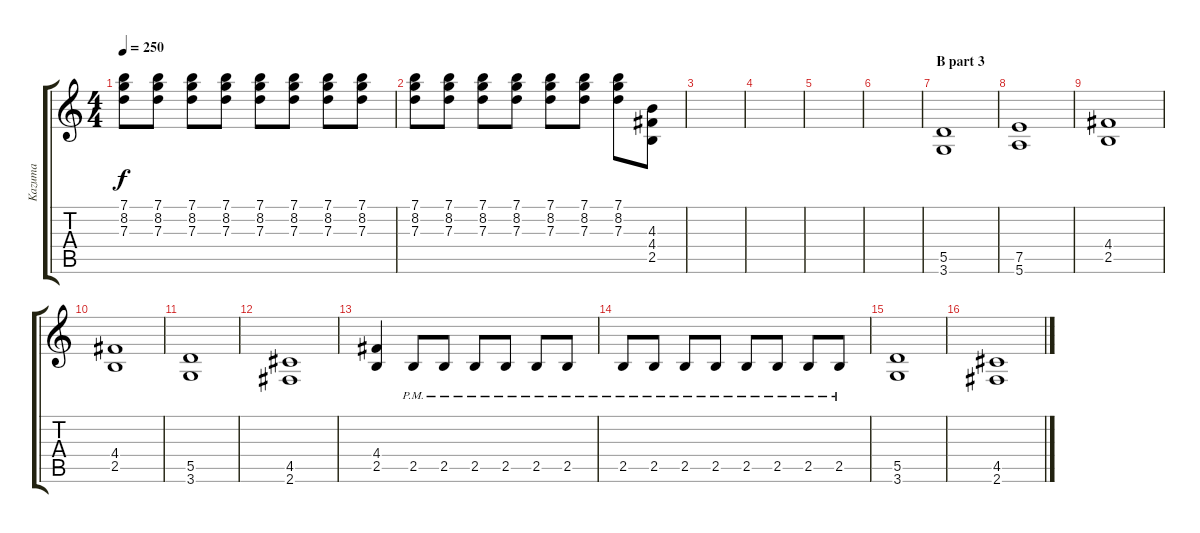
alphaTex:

\track ("Kazuma" "Kazuma") {instrument distortionguitar}
\staff {score tabs}
\tuning (E4 B3 G3 D3 A2 E2) {hide}
\ts (4 4)
\tempo 250
\clef g2
\ks c
(7.1 8.2 7.3).8{dy f} (7.1 8.2 7.3).8 (7.1 8.2 7.3).8 (7.1 8.2 7.3).8 (7.1 8.2 7.3).8 (7.1 8.2 7.3).8 (7.1 8.2 7.3).8 (7.1 8.2 7.3).8 |
(7.1 8.2 7.3).8 (7.1 8.2 7.3).8 (7.1 8.2 7.3).8 (7.1 8.2 7.3).8 (7.1 8.2 7.3).8 (7.1 8.2 7.3).8 (7.1 8.2 7.3).8 (4.3 4.4 2.5).8 |
|
|
|
|
\section ("" "B part 3")
(5.5 3.6).1 |
(7.5 5.6).1 |
(4.4 2.5).1 |
(4.4 2.5).1 |
(5.5 3.6).1 |
(4.5 2.6).1 |
(4.4 2.5).4 2.5{pm}.8 2.5{pm}.8 2.5{pm}.8 2.5{pm}.8 2.5{pm}.8 2.5{pm}.8 |
2.5{pm}.8 2.5{pm}.8 2.5{pm}.8 2.5{pm}.8 2.5{pm}.8 2.5{pm}.8 2.5{pm}.8 2.5{pm}.8 |
(5.5 3.6).1 |
(4.5 2.6).1
